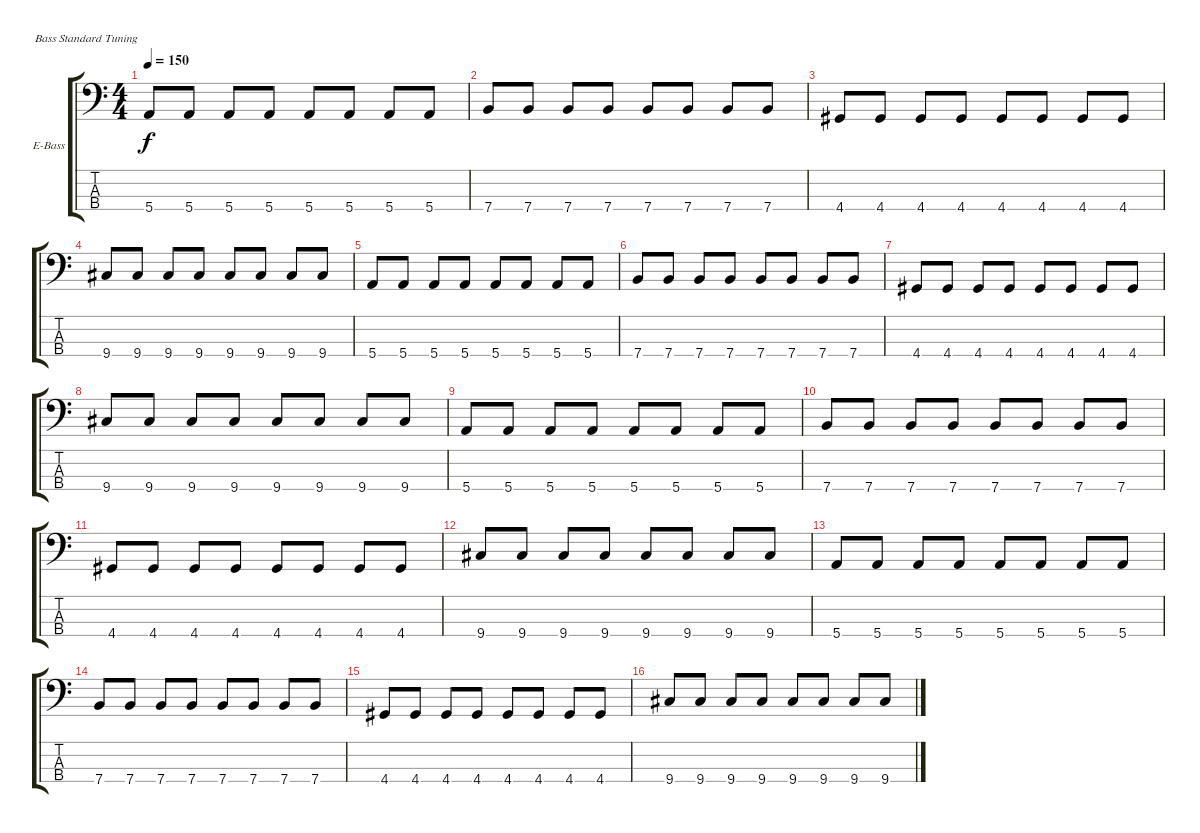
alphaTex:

\bracketExtendMode groupsimilarinstruments
\firstSystemTrackNameOrientation horizontal
\otherSystemsTrackNameOrientation horizontal
\track ("Äîðîæêà 4" "E-Bass") {instrument electricbassfinger}
\staff {score tabs}
\tuning (G2 D2 A1 E1)
\ts (4 4)
\tempo 150
\clef f4
\ks c
5.4.8{dy f} 5.4.8 5.4.8 5.4.8 5.4.8 5.4.8 5.4.8 5.4.8 |
7.4.8 7.4.8 7.4.8 7.4.8 7.4.8 7.4.8 7.4.8 7.4.8 |
4.4.8 4.4.8 4.4.8 4.4.8 4.4.8 4.4.8 4.4.8 4.4.8 |
9.4.8 9.4.8 9.4.8 9.4.8 9.4.8 9.4.8 9.4.8 9.4.8 |
5.4.8 5.4.8 5.4.8 5.4.8 5.4.8 5.4.8 5.4.8 5.4.8 |
7.4.8 7.4.8 7.4.8 7.4.8 7.4.8 7.4.8 7.4.8 7.4.8 |
4.4.8 4.4.8 4.4.8 4.4.8 4.4.8 4.4.8 4.4.8 4.4.8 |
9.4.8 9.4.8 9.4.8 9.4.8 9.4.8 9.4.8 9.4.8 9.4.8 |
5.4.8 5.4.8 5.4.8 5.4.8 5.4.8 5.4.8 5.4.8 5.4.8 |
7.4.8 7.4.8 7.4.8 7.4.8 7.4.8 7.4.8 7.4.8 7.4.8 |
4.4.8 4.4.8 4.4.8 4.4.8 4.4.8 4.4.8 4.4.8 4.4.8 |
9.4.8 9.4.8 9.4.8 9.4.8 9.4.8 9.4.8 9.4.8 9.4.8 |
5.4.8 5.4.8 5.4.8 5.4.8 5.4.8 5.4.8 5.4.8 5.4.8 |
7.4.8 7.4.8 7.4.8 7.4.8 7.4.8 7.4.8 7.4.8 7.4.8 |
4.4.8 4.4.8 4.4.8 4.4.8 4.4.8 4.4.8 4.4.8 4.4.8 |
9.4.8 9.4.8 9.4.8 9.4.8 9.4.8 9.4.8 9.4.8 9.4.8
